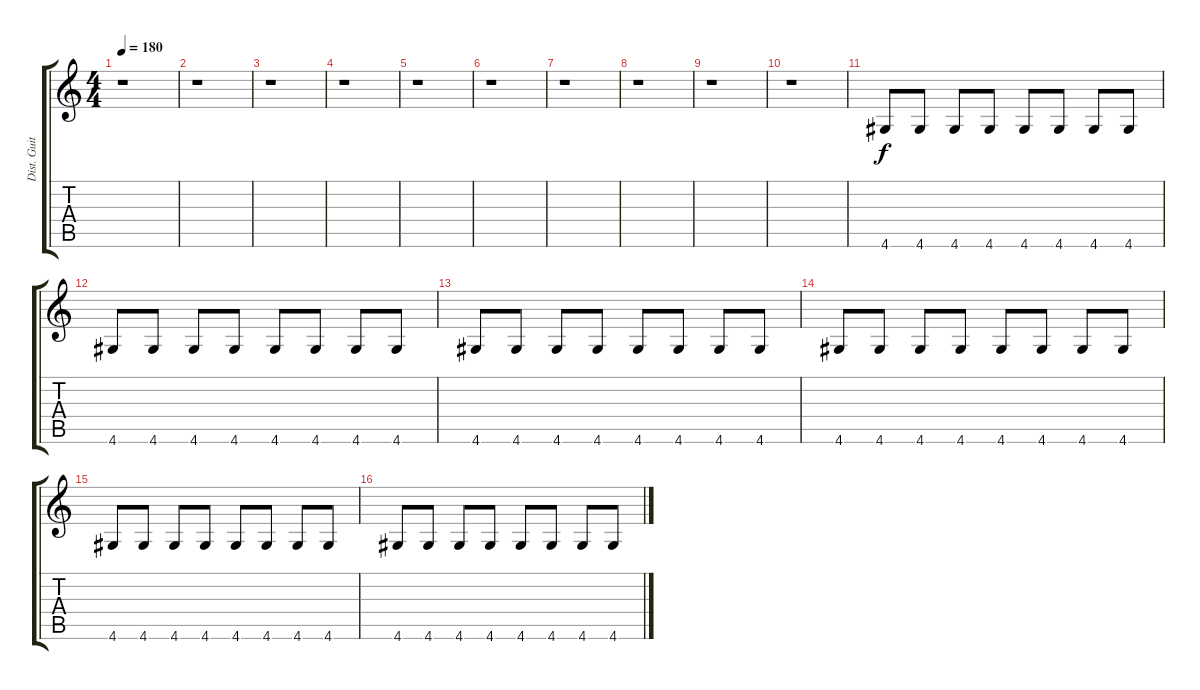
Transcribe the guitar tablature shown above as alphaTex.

\track ("Dist. Guitar 3" "Dist. Guit") {instrument electricguitarmuted}
\staff {score tabs}
\tuning (E4 B3 G3 D3 A2 E2) {hide}
\ts (4 4)
\tempo 180
\clef g2
\ks c
r.1{dy f} |
r.1 |
r.1 |
r.1 |
r.1 |
r.1 |
r.1 |
r.1 |
r.1 |
r.1 |
4.6.8 4.6.8 4.6.8 4.6.8 4.6.8 4.6.8 4.6.8 4.6.8 |
4.6.8 4.6.8 4.6.8 4.6.8 4.6.8 4.6.8 4.6.8 4.6.8 |
4.6.8 4.6.8 4.6.8 4.6.8 4.6.8 4.6.8 4.6.8 4.6.8 |
4.6.8 4.6.8 4.6.8 4.6.8 4.6.8 4.6.8 4.6.8 4.6.8 |
4.6.8 4.6.8 4.6.8 4.6.8 4.6.8 4.6.8 4.6.8 4.6.8 |
4.6.8 4.6.8 4.6.8 4.6.8 4.6.8 4.6.8 4.6.8 4.6.8
